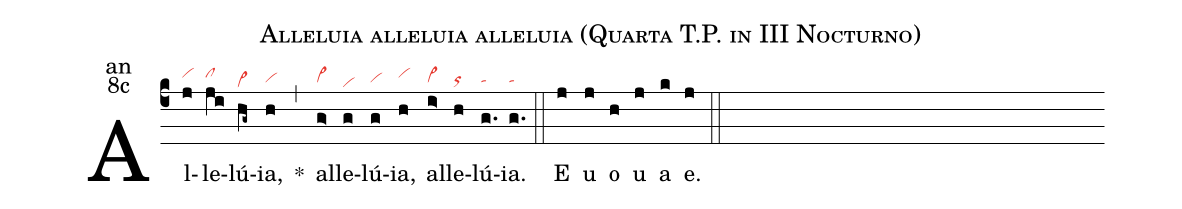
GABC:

name:Alleluia alleluia alleluia (Quarta T.P. in III Nocturno);
office-part:an;
mode:8c;
nabc-lines:1;
%%
(c4) Al(j|vihh)le(ji|clhh)lú(hg~|vi>hd)ia,(h|vi) <sp>*</sp>(,) al(g>|vi>)le(g|vihd)lú(g|vi)ia,(h|vihh) al(i>|vi>)le(h|or)lú(g.|ta)ia.(g.|ta) (::)<eu>E(j) u(j) o(h) u(j) a(k) e.</eu>(j) (::)
